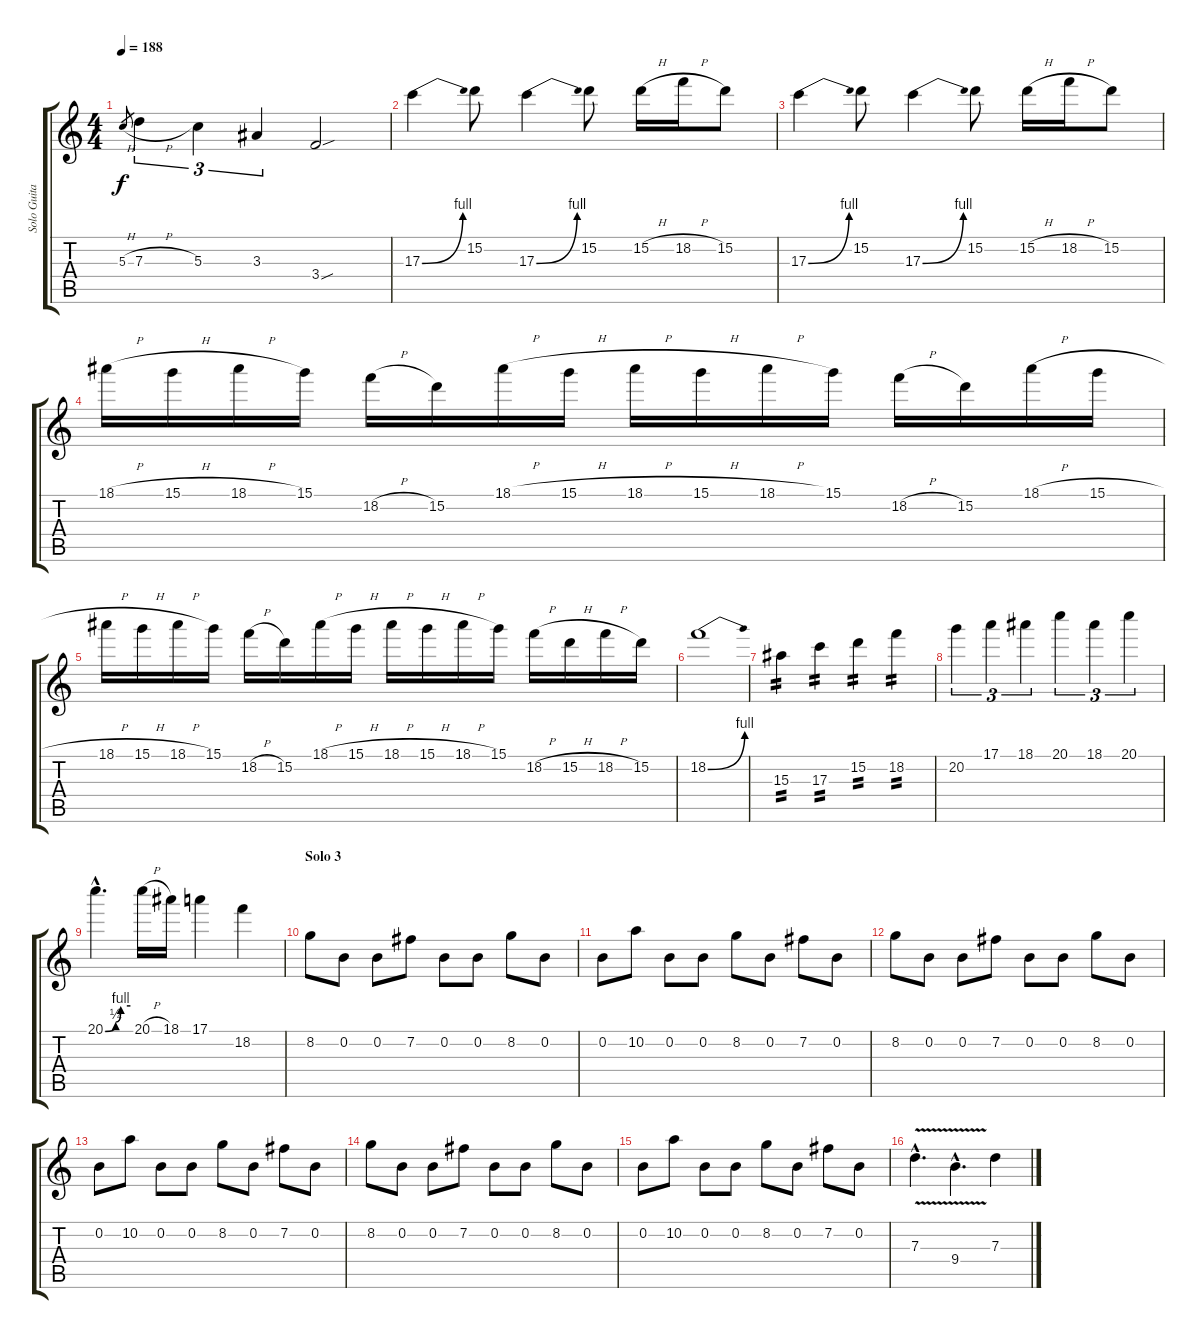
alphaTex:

\track ("Solo Guitar" "Solo Guita") {instrument overdrivenguitar}
\staff {score tabs}
\tuning (E4 B3 G3 D3 A2 E2) {hide}
\ts (4 4)
\tempo 188
\clef g2
\ks c
5.3{h}.8{gr dy f} 7.3{h}.4{tu (3 2)} 5.3.4{tu (3 2)} 3.3.4{tu (3 2)} 3.4{sou}.2 |
17.3{be (bend 0 0 60 4)}.4 15.2.8 17.3{be (bend 0 0 60 4)}.4 15.2.8 15.2{h}.16 18.2{h}.16 15.2.8 |
17.3{be (bend 0 0 60 4)}.4 15.2.8 17.3{be (bend 0 0 60 4)}.4 15.2.8 15.2{h}.16 18.2{h}.16 15.2.8 |
18.1{h}.16 15.1{h}.16 18.1{h}.16 15.1.16 18.2{h}.16 15.2.16 18.1{h}.16 15.1{h}.16 18.1{h}.16 15.1{h}.16 18.1{h}.16 15.1.16 18.2{h}.16 15.2.16 18.1{h}.16 15.1{h}.16 |
18.1{h}.16 15.1{h}.16 18.1{h}.16 15.1.16 18.2{h}.16 15.2.16 18.1{h}.16 15.1{h}.16 18.1{h}.16 15.1{h}.16 18.1{h}.16 15.1.16 18.2{h}.16 15.2{h}.16 18.2{h}.16 15.2.16 |
18.2{be (bend 0 0 60 4)}.1 |
15.3.4{tp 2} 17.3.4{tp 2} 15.2.4{tp 2} 18.2.4{tp 2} |
20.2.4{tu (3 2)} 17.1.4{tu (3 2)} 18.1.4{tu (3 2)} 20.1.4{tu (3 2)} 18.1.4{tu (3 2)} 20.1.4{tu (3 2)} |
20.1{be (custom 0 0 25 1 37 4 60 4) hac}.4{d} 20.1{h}.16 18.1.16 17.1.4 18.2.4 |
\section ("" "Solo 3")
8.2.8 0.2.8 0.2.8 7.2.8 0.2.8 0.2.8 8.2.8 0.2.8 |
0.2.8 10.2.8 0.2.8 0.2.8 8.2.8 0.2.8 7.2.8 0.2.8 |
8.2.8 0.2.8 0.2.8 7.2.8 0.2.8 0.2.8 8.2.8 0.2.8 |
0.2.8 10.2.8 0.2.8 0.2.8 8.2.8 0.2.8 7.2.8 0.2.8 |
8.2.8 0.2.8 0.2.8 7.2.8 0.2.8 0.2.8 8.2.8 0.2.8 |
0.2.8 10.2.8 0.2.8 0.2.8 8.2.8 0.2.8 7.2.8 0.2.8 |
7.3{v hac}.4{d} 9.4{v hac}.4{d} 7.3.4
